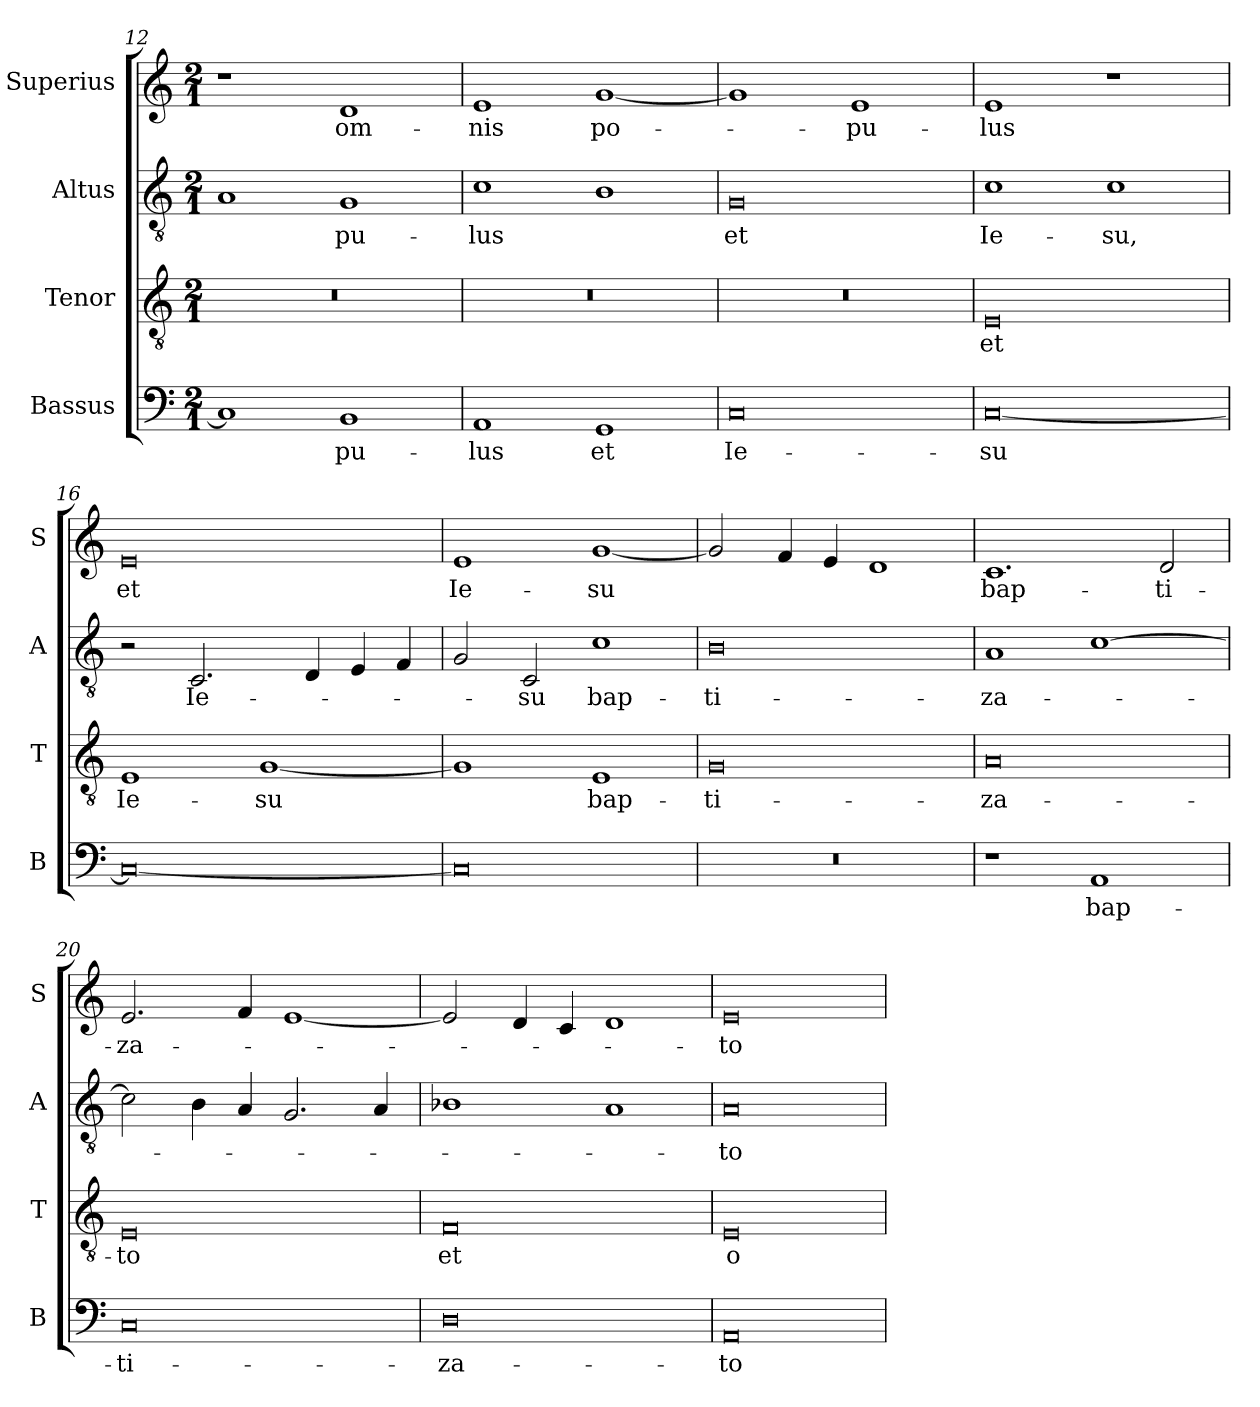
**kern	**text	**kern	**text	**kern	**text	**kern	**text
*part4	*part4	*part3	*part3	*part2	*part2	*part1	*part1
*staff4	*staff4	*staff3	*staff3	*staff2	*staff2	*staff1	*staff1
*I"Bassus	*	*I"Tenor	*	*I"Altus	*	*I"Superius	*
*I'B	*	*I'T	*	*I'A	*	*I'S	*
*clefF4	*	*clefGv2	*	*clefGv2	*	*clefG2	*
*k[]	*	*k[]	*	*k[]	*	*k[]	*
*M2/1	*	*M2/1	*	*M2/1	*	*M2/1	*
=12	=12	=12	=12	=12	=12	=12	=12
1C]	.	0r	.	1A	.	1r	.
1BB	-pu-	.	.	1G	-pu-	1d	om-
=13	=13	=13	=13	=13	=13	=13	=13
1AA	-lus	0r	.	1c	-lus	1e	-nis
1GG	et	.	.	1B	.	[1g	po-
=14	=14	=14	=14	=14	=14	=14	=14
0C	Ie-	0r	.	0G	et	1g]	.
.	.	.	.	.	.	1e	-pu-
=15	=15	=15	=15	=15	=15	=15	=15
[0C	-su	0E	et	1c	Ie-	1e	-lus
.	.	.	.	1c	-su,	1r	.
=16	=16	=16	=16	=16	=16	=16	=16
0C_	.	1E	Ie-	2r	.	0e	et
.	.	.	.	2.C/	Ie-	.	.
.	.	[1G	-su	.	.	.	.
.	.	.	.	4D/	.	.	.
.	.	.	.	4E/	.	.	.
.	.	.	.	4F/	.	.	.
=17	=17	=17	=17	=17	=17	=17	=17
0C]	.	1G]	.	2G/	.	1e	Ie-
.	.	.	.	2C/	-su	.	.
.	.	1E	bap-	1c	bap-	[1g	-su
=18	=18	=18	=18	=18	=18	=18	=18
0r	.	0G	-ti-	0B	-ti-	2g/]	.
.	.	.	.	.	.	4f/	.
.	.	.	.	.	.	4e/	.
.	.	.	.	.	.	1d	.
=19	=19	=19	=19	=19	=19	=19	=19
1r	.	0A	-za-	1A	-za-	1.c	bap-
1AA	bap-	.	.	[1c	.	.	.
.	.	.	.	.	.	2d/	-ti-
=20	=20	=20	=20	=20	=20	=20	=20
0C	-ti-	0E	-to	2c\]	.	2.e/	-za-
.	.	.	.	4B\	.	.	.
.	.	.	.	4A/	.	4f/	.
.	.	.	.	2.G/	.	[1e	.
.	.	.	.	4A/	.	.	.
=21	=21	=21	=21	=21	=21	=21	=21
0D	-za-	0F	et	1B-X	.	2e/]	.
.	.	.	.	.	.	4d/	.
.	.	.	.	.	.	4c/	.
.	.	.	.	1A	.	1d	.
=22	=22	=22	=22	=22	=22	=22	=22
0AA	-to	0E	o-	0A	-to	0e	-to
=	=	=	=	=	=	=	=
*-	*-	*-	*-	*-	*-	*-	*-
